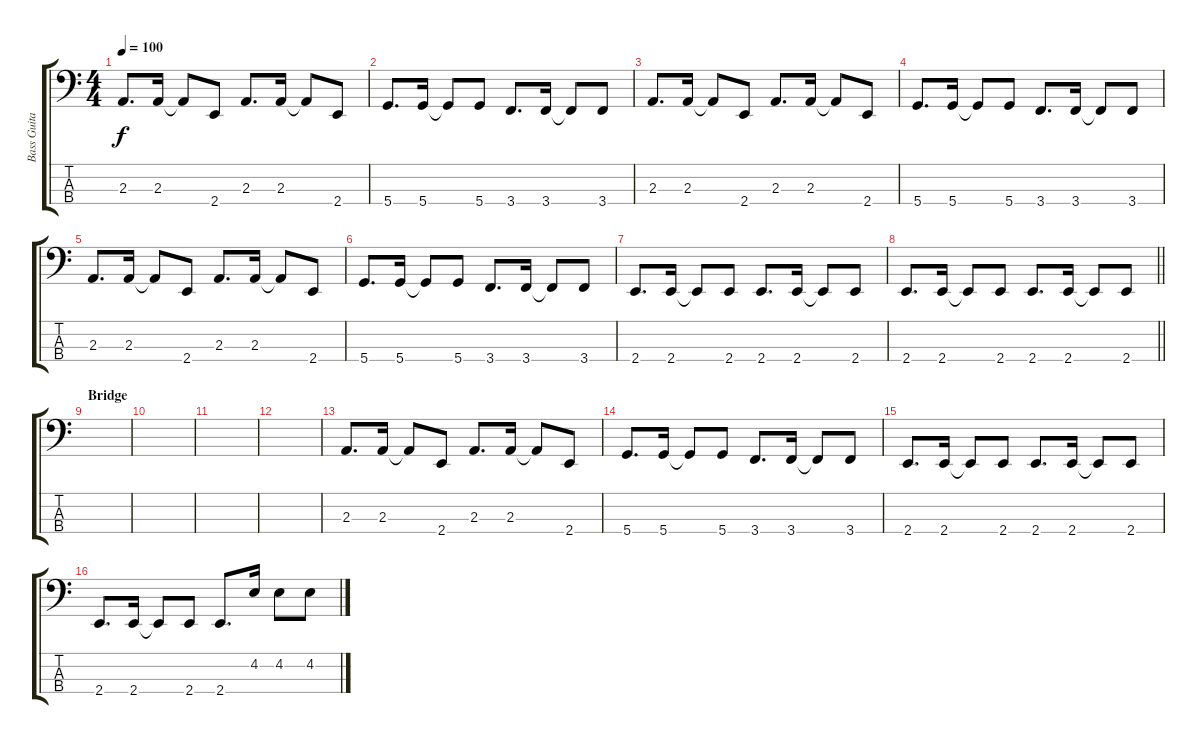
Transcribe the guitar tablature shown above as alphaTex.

\track ("Bass Guitar" "Bass Guita") {instrument electricbassfinger}
\staff {score tabs}
\tuning (F2 C2 G1 D1) {hide}
\ts (4 4)
\tempo 100
\clef f4
\ks c
2.3.8{d dy f} 2.3.16 2.3{t}.8 2.4.8 2.3.8{d} 2.3.16 2.3{t}.8 2.4.8 |
5.4.8{d} 5.4.16 5.4{t}.8 5.4.8 3.4.8{d} 3.4.16 3.4{t}.8 3.4.8 |
2.3.8{d} 2.3.16 2.3{t}.8 2.4.8 2.3.8{d} 2.3.16 2.3{t}.8 2.4.8 |
5.4.8{d} 5.4.16 5.4{t}.8 5.4.8 3.4.8{d} 3.4.16 3.4{t}.8 3.4.8 |
2.3.8{d} 2.3.16 2.3{t}.8 2.4.8 2.3.8{d} 2.3.16 2.3{t}.8 2.4.8 |
5.4.8{d} 5.4.16 5.4{t}.8 5.4.8 3.4.8{d} 3.4.16 3.4{t}.8 3.4.8 |
2.4.8{d} 2.4.16 2.4{t}.8 2.4.8 2.4.8{d} 2.4.16 2.4{t}.8 2.4.8 |
\barLineRight lightlight
2.4.8{d} 2.4.16 2.4{t}.8 2.4.8 2.4.8{d} 2.4.16 2.4{t}.8 2.4.8 |
\section ("" "Bridge")
|
|
|
|
2.3.8{d} 2.3.16 2.3{t}.8 2.4.8 2.3.8{d} 2.3.16 2.3{t}.8 2.4.8 |
5.4.8{d} 5.4.16 5.4{t}.8 5.4.8 3.4.8{d} 3.4.16 3.4{t}.8 3.4.8 |
2.4.8{d} 2.4.16 2.4{t}.8 2.4.8 2.4.8{d} 2.4.16 2.4{t}.8 2.4.8 |
2.4.8{d} 2.4.16 2.4{t}.8 2.4.8 2.4.8{d} 4.2.16 4.2.8 4.2.8
